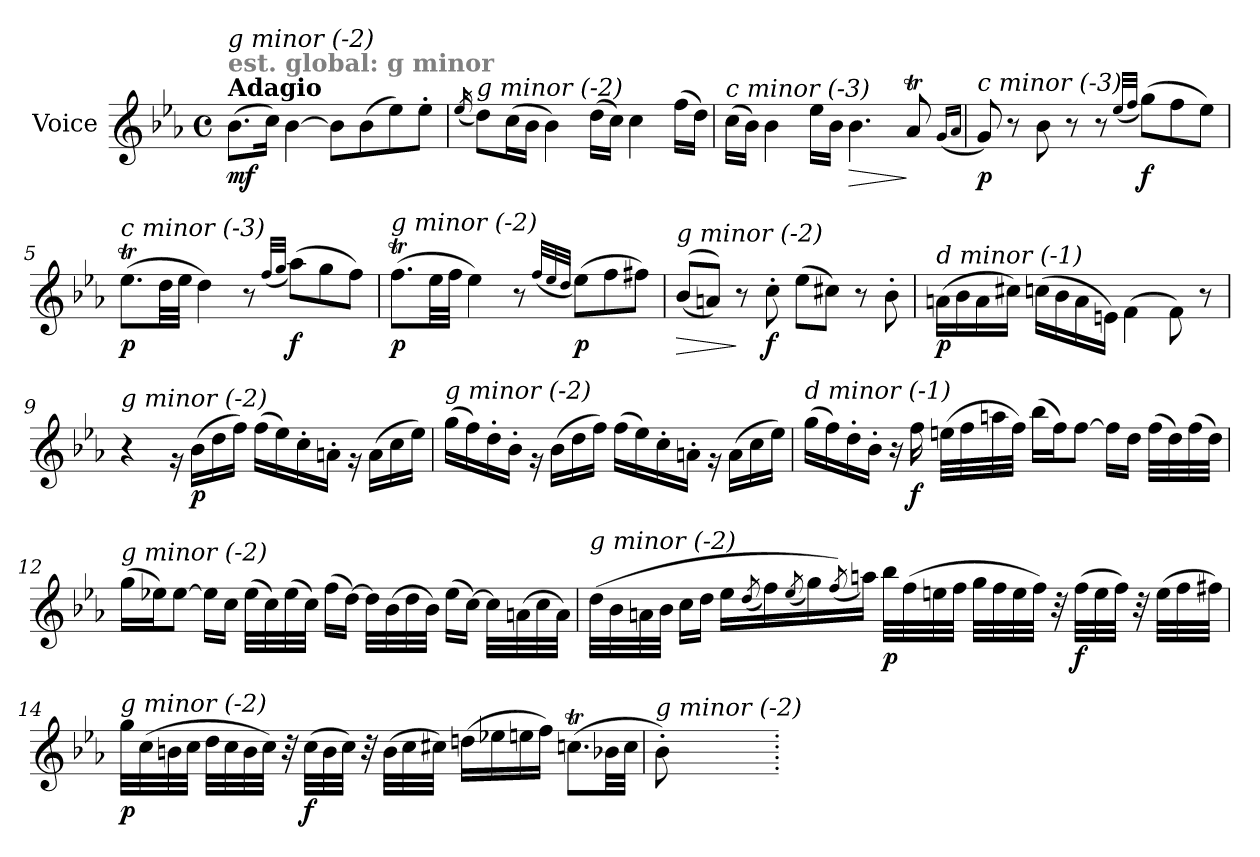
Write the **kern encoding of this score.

**kern	**dynam
*part1	*part1
*staff1	*staff1
*I"Voice	*
*I'V	*
*clefG2	*
*k[b-e-a-]	*
*M4/4	*
*met(c)	*
=1	=1
!LO:TX:a:B:t=Adagio	!
!LO:TX:a:B:color=#808080:t=est. global&colon; g minor	!
!LO:TX:i:t=g minor (-2)	!
!	!LO:DY:b
(>8.b-\L	mf
16cc\Jk)	.
[4b-\	.
8b-\L]	.
(>8b-\	.
8ee-\)	.
8ee-'\J	.
=2	=2
(<16qee-/	.
!LO:TX:i:t=g minor (-2)	!
8dd\L)	.
(>16cc\L	.
16b-\JJ	.
4b-\)	.
(>16dd\LL	.
16cc\JJ)	.
4cc\	.
(>16ff\LL	.
16dd\JJ)	.
=3	=3
!LO:TX:i:t=c minor (-3)	!
(>16cc\LL	.
16b-\JJ)	.
4b-\	.
16ee-\LL	.
16b-\JJ	.
!	!LO:HP:b
4.b-\	>
8a-T/	]
(<16qg/LL	.
16qa-/JJ	.
!!LO:LB:g=z
=4	=4
!LO:TX:i:t=c minor (-3)	!
!	!LO:DY:b
8g/)	p
8r	.
8b-\	.
8r	.
8r	.
(<32qee-/LLL	.
32qff/JJJ	.
!	!LO:DY:b
(>8gg\L)	f
8ff\	.
8ee-\J)	.
=5	=5
!LO:TX:i:t=c minor (-3)	!
!	!LO:DY:b
(>8.ee-T\L	p
32dd\LL	.
32ee-\JJJ	.
4dd\)	.
8r	.
(<32qff/LLL	.
32qgg/JJJ	.
!	!LO:DY:b
(>8aa-\L)	f
8gg\	.
8ff\J)	.
=6	=6
!LO:TX:i:t=g minor (-2)	!
!	!LO:DY:b
(>8.ffT\L	p
32ee-\LL	.
32ff\JJJ	.
4ee-\)	.
8r	.
(<32qff/LLL	.
32qee-/	.
32qdd/JJJ	.
!	!LO:DY:b
(>8ee-\L)	p
8ff\	.
8ff#Xi\J)	.
!!LO:LB:g=z
=7	=7
!LO:TX:i:t=g minor (-2)	!
!	!LO:HP:b
(<(<8b-/L	>
8an/J))	.
8r	]
!	!LO:DY:b
8cc'\	f
(>8ee-\L	.
8cc#Xi\J)	.
8r	.
8b-'\	.
=8	=8
!LO:TX:i:t=d minor (-1)	!
!	!LO:DY:b
(>16an\LL	p
16b-\	.
16a\	.
16cc#Xi\JJ)	.
(>16cc\LL	.
16b-\	.
16a\	.
16en\JJ)	.
(<4f\	.
8f\)	.
8r	.
=9	=9
!LO:TX:i:t=g minor (-2)	!
4r	.
16rg	.
!	!LO:DY:b
(>16b-\LL	p
16dd\	.
16ff\JJ)	.
(>16ff\LL	.
16ee-\)	.
16cc'\	.
16an'\JJ	.
16rg	.
(>16a\LL	.
16cc\	.
16ee-\JJ)	.
!!LO:LB:g=z
=10	=10
!LO:TX:i:t=g minor (-2)	!
(>16gg\LL	.
16ff\)	.
16dd'\	.
16b-'\JJ	.
16rg	.
(>16b-\LL	.
16dd\	.
16ff\JJ)	.
(>16ff\LL	.
16ee-\)	.
16cc'\	.
16an'\JJ	.
16rg	.
(>16a\LL	.
16cc\	.
16ee-\JJ)	.
=11	=11
!LO:TX:i:t=d minor (-1)	!
(>16gg\LL	.
16ff\)	.
16dd'\	.
16b-'\JJ	.
16r	.
!	!LO:DY:b
16ff\	f
(>32een\LLL	.
32ff\	.
32aan\	.
32ff\JJJ)	.
(>16bb-\LL	.
16ff\J)	.
[8ff\J	.
16ff\LL]	.
16dd\JJ	.
(>32ff\LLL	.
32dd\)	.
(>32ff\	.
32dd\JJJ)	.
!!LO:LB:g=z
=12	=12
!LO:TX:i:t=g minor (-2)	!
(>16gg\LL	.
16ee-X\J)	.
[8ee-\J	.
16ee-\LL]	.
16cc\JJ	.
(>32ee-\LLL	.
32cc\)	.
(>32ee-\	.
32cc\JJJ)	.
(>16ff\LL	.
[16dd\JJ)	.
32dd\LLL]	.
(>32b-\	.
32dd\	.
32b-\JJJ)	.
(>16ee-\LL	.
[16cc\JJ)	.
32cc\LLL]	.
(>32an\	.
32cc\	.
32a\JJJ)	.
!!LO:LB:g=z
=13	=13
!LO:TX:i:t=g minor (-2)	!
(>32dd\LLL	.
32b-\	.
32an\	.
32b-\JJJ	.
16cc\LL	.
16dd\JJ	.
16ee-\LL	.
(<8qdd/	.
16ff\)	.
(<8qee-/	.
16gg\)	.
(<8qff/)	.
16aan\JJ)	.
!	!LO:DY:b
32bb-\LLL	p
(>32ff\	.
32een\	.
32ff\JJJ	.
32gg\LLL	.
32ff\	.
32ee\	.
32ff\JJJ)	.
32r	.
!	!LO:DY:b
(>32ff\LLL	f
32ee\	.
32ff\JJJ)	.
32r	.
(>32ee\LLL	.
32ff\	.
32ff#X\JJJ)	.
!!LO:LB:g=z
=14	=14
!LO:TX:i:t=g minor (-2)	!
!	!LO:DY:b
32gg\LLL	p
(>32cc\	.
32bn\	.
32cc\JJJ	.
32dd\LLL	.
32cc\	.
32b\	.
32cc\JJJ)	.
32r	.
!	!LO:DY:b
(>32cc\LLL	f
32b\	.
32cc\JJJ)	.
32r	.
(>32b\LLL	.
32cc\	.
32cc#Xi\JJJ)	.
(>16ddn\LL	.
16ee-X\	.
16een\	.
16ff\JJ)	.
(>8.ccT\L	.
32b-X\LL	.
32cc\JJJ	.
=15	=15
!LO:TX:i:t=g minor (-2)	!
8b-'\)	.
=.	=.
*-	*-
